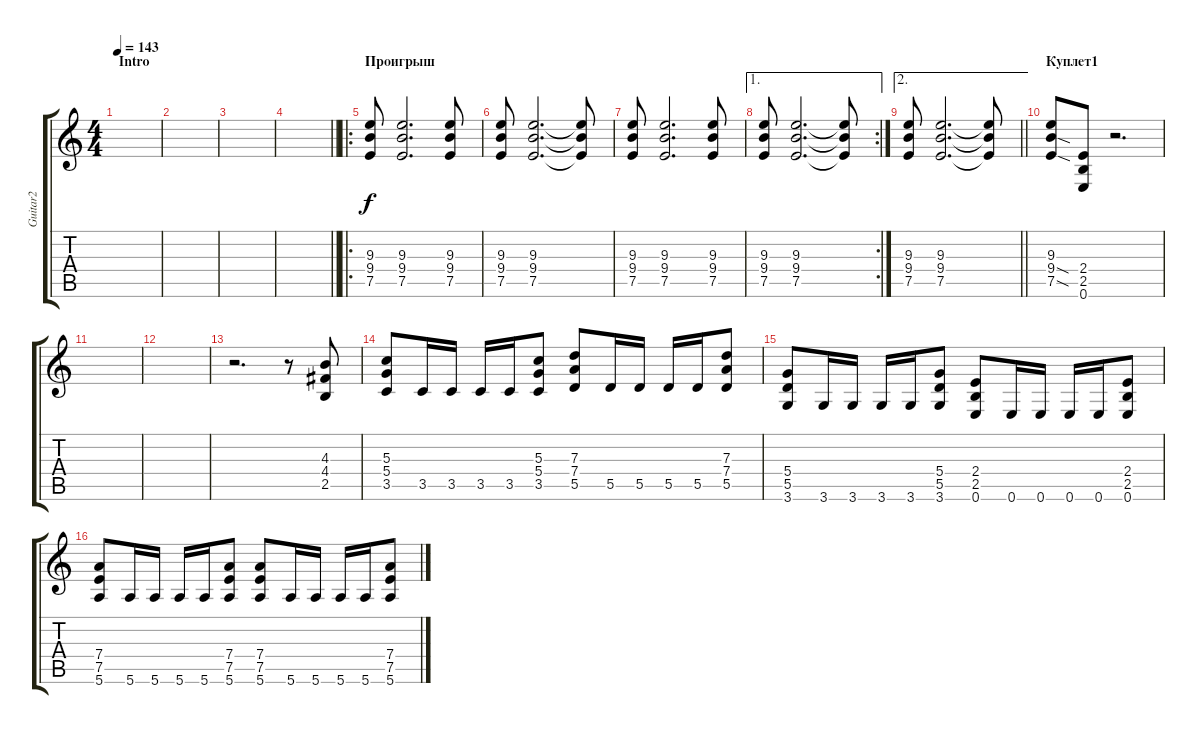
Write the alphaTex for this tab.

\track ("Guitar2" "Guitar2") {instrument distortionguitar}
\staff {score tabs}
\tuning (E4 B3 G3 D3 A2 E2) {hide}
\ts (4 4)
\section ("" "Intro")
\tempo 143
\clef g2
\ks c
|
|
|
\barLineRight lightlight
|
\ro
\section ("" "Проигрыш")
(9.3 9.4 7.5).8 (9.3 9.4 7.5).2{d} (9.3 9.4 7.5).8 |
(9.3 9.4 7.5).8 (9.3 9.4 7.5).2{d} (9.3{t} 9.4{t} 7.5{t}).8 |
(9.3 9.4 7.5).8 (9.3 9.4 7.5).2{d} (9.3 9.4 7.5).8 |
\ae 1
\rc 2
(9.3 9.4 7.5).8 (9.3 9.4 7.5).2{d} (9.3{t} 9.4{t} 7.5{t}).8 |
\ae 2
\barLineRight lightlight
(9.3 9.4 7.5).8 (9.3 9.4 7.5).2{d} (9.3{t} 9.4{t} 7.5{t}).8 |
\section ("" "Куплет1")
(9.3 9.4{sod} 7.5{sod}).8 (2.4 2.5 0.6).8 r.2{d} |
|
|
r.2{d} r.8 (4.3 4.4 2.5).8 |
(5.3 5.4 3.5).8 3.5.16 3.5.16 3.5.16 3.5.16 (5.3 5.4 3.5).8 (7.3 7.4 5.5).8 5.5.16 5.5.16 5.5.16 5.5.16 (7.3 7.4 5.5).8 |
(5.4 5.5 3.6).8 3.6.16 3.6.16 3.6.16 3.6.16 (5.4 5.5 3.6).8 (2.4 2.5 0.6).8 0.6.16 0.6.16 0.6.16 0.6.16 (2.4 2.5 0.6).8 |
(7.4 7.5 5.6).8 5.6.16 5.6.16 5.6.16 5.6.16 (7.4 7.5 5.6).8 (7.4 7.5 5.6).8 5.6.16 5.6.16 5.6.16 5.6.16 (7.4 7.5 5.6).8
